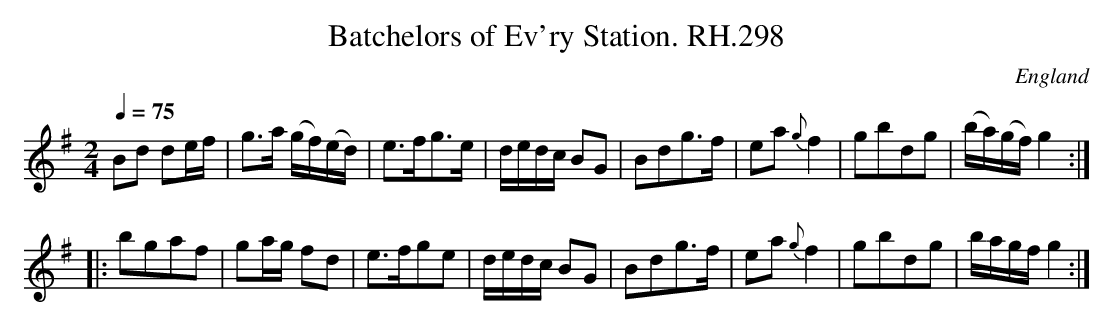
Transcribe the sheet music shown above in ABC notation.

X:1
T:Batchelors of Ev'ry Station. RH.298
L:1/8
M:2/4
O:England
Q:1/4=75
K:G
Bd de/f/|g>a (g/f/)(e/d/)|e>fg>e|d/e/d/c/ BG|\
Bdg>f|ea{g}f2|gbdg|(b/a/)(g/f/)g2:|!
|:bgaf|ga/g/ fd|e>fge|d/e/d/c/ BG|\
Bdg>f|ea{g}f2|gbdg|b/a/g/f/g2:|
